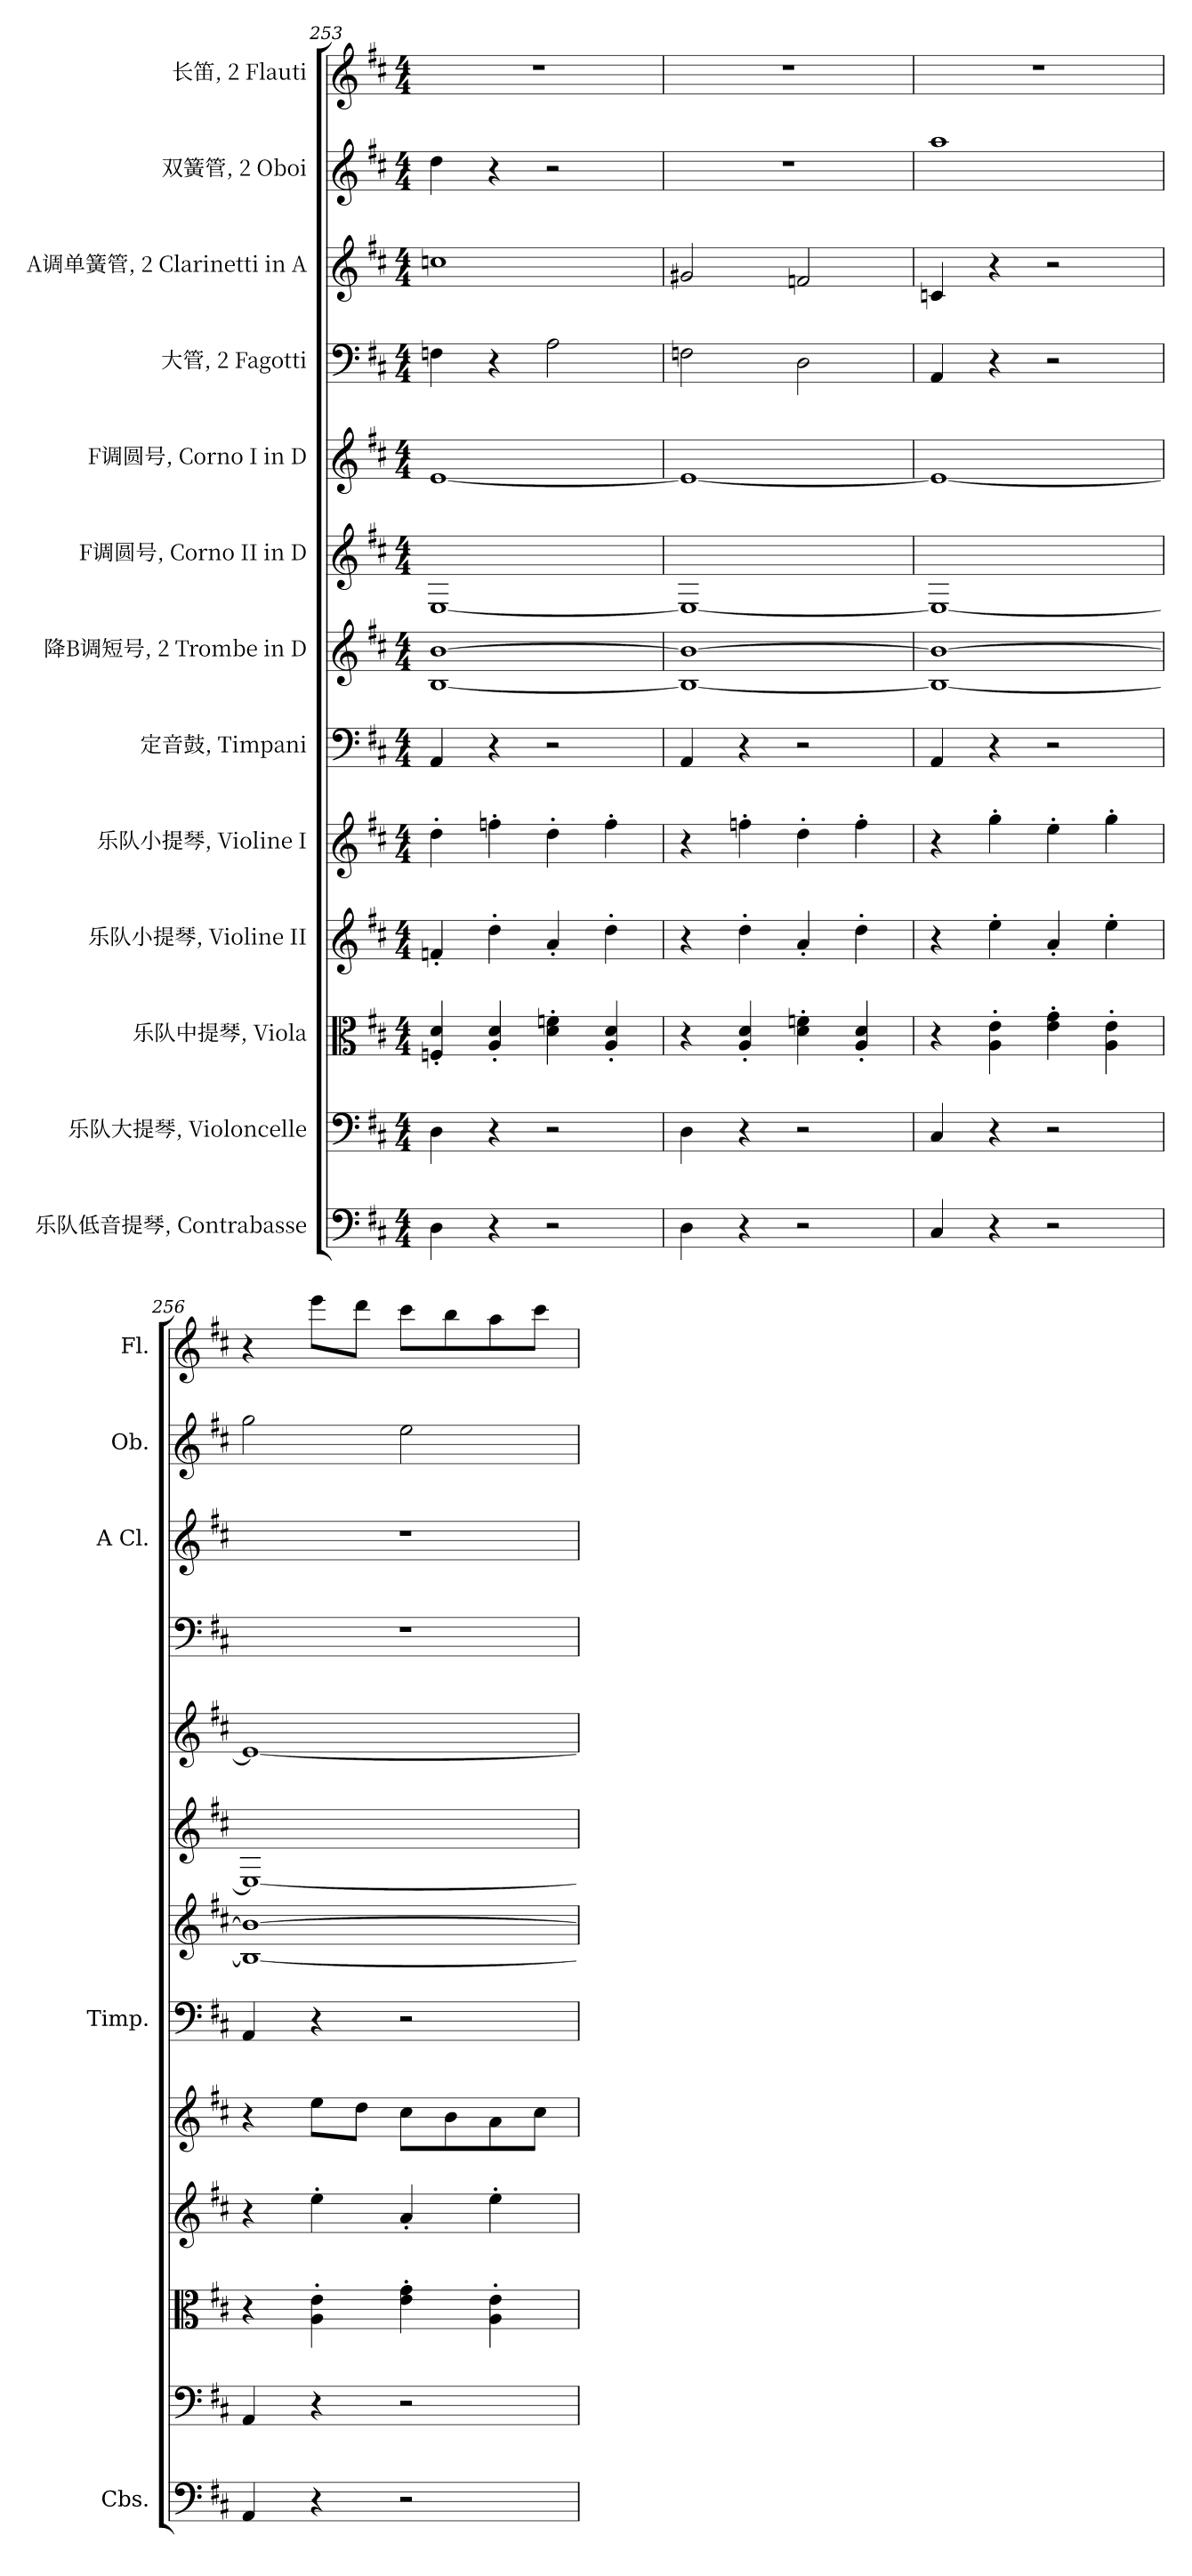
**kern	**kern	**kern	**kern	**kern	**kern	**kern	**kern	**kern	**kern	**kern	**kern	**kern
*part13	*part12	*part11	*part10	*part9	*part8	*part7	*part6	*part5	*part4	*part3	*part2	*part1
*staff13	*staff12	*staff11	*staff10	*staff9	*staff8	*staff7	*staff6	*staff5	*staff4	*staff3	*staff2	*staff1
*I"乐队低音提琴, Contrabasse	*I"乐队大提琴, Violoncelle	*I"乐队中提琴, Viola	*I"乐队小提琴, Violine II	*I"乐队小提琴, Violine I	*I"定音鼓, Timpani	*I"降B调短号, 2 Trombe in D	*I"F调圆号, Corno II in D	*I"F调圆号, Corno I in D	*I"大管, 2 Fagotti	*I"A调单簧管, 2 Clarinetti in A	*I"双簧管, 2 Oboi	*I"长笛, 2 Flauti
*I'Cbs.	*	*	*	*	*I'Timp.	*	*	*	*	*I'A Cl.	*I'Ob.	*I'Fl.
*clefF4	*clefF4	*clefC3	*clefG2	*clefG2	*clefF4	*clefG2	*clefG2	*clefG2	*clefF4	*clefG2	*clefG2	*clefG2
*ITrd7c12	*	*	*	*	*	*ITrd1c2	*ITrd4c7	*ITrd4c7	*	*ITrd2c3	*	*
*k[f#c#]	*k[f#c#]	*k[f#c#]	*k[f#c#]	*k[f#c#]	*k[f#c#]	*k[]	*k[f#]	*k[f#]	*k[f#c#]	*k[f#c#g#d#a#]	*k[f#c#]	*k[f#c#]
*M4/4	*M4/4	*M4/4	*M4/4	*M4/4	*M4/4	*M4/4	*M4/4	*M4/4	*M4/4	*M4/4	*M4/4	*M4/4
*MM269	*MM269	*MM269	*MM269	*MM269	*MM269	*MM269	*MM269	*MM269	*MM269	*MM269	*MM269	*MM269
=253	=253	=253	=253	=253	=253	=253	=253	=253	=253	=253	=253	=253
4DD\	4D\	4Fn/' 4d/'	4fn'/	4dd'\	4AA/	[1A [1a	[1AA	[1A	4Fn\	1an	4dd\	1r
4r	4r	4A/' 4d/'	4dd'\	4ffn'\	4r	.	.	.	4r	.	4r	.
2r	2r	4d\' 4fn\'	4a'/	4dd'\	2r	.	.	.	2A\	.	2r	.
.	.	4A/' 4d/'	4dd'\	4ff'\	.	.	.	.	.	.	.	.
=254	=254	=254	=254	=254	=254	=254	=254	=254	=254	=254	=254	=254
*	*	*	*	*	*	*	*	*	*	*	*	*MM269
4DD\	4D\	4r	4r	4r	4AA/	1A_ 1a_	1AA_	1A_	2Fn\	2e#X/	1r	1r
4r	4r	4A/' 4d/'	4dd'\	4ffn'\	4r	.	.	.	.	.	.	.
2r	2r	4d\' 4fn\'	4a'/	4dd'\	2r	.	.	.	2D\	2dn/	.	.
.	.	4A/' 4d/'	4dd'\	4ff'\	.	.	.	.	.	.	.	.
=255	=255	=255	=255	=255	=255	=255	=255	=255	=255	=255	=255	=255
*	*	*	*	*	*	*	*	*	*	*	*	*MM269
4CC#/	4C#/	4r	4r	4r	4AA/	1A_ 1a_	1AA_	1A_	4AA/	4An/	1aa	1r
4r	4r	4A\' 4e\'	4ee'\	4gg'\	4r	.	.	.	4r	4r	.	.
2r	2r	4e\' 4g\'	4a'/	4ee'\	2r	.	.	.	2r	2r	.	.
.	.	4A\' 4e\'	4ee'\	4gg'\	.	.	.	.	.	.	.	.
=256	=256	=256	=256	=256	=256	=256	=256	=256	=256	=256	=256	=256
*	*	*	*	*	*	*	*	*	*	*	*	*MM269
4AAA/	4AA/	4r	4r	4r	4AA/	1A_ 1a_	1AA_	1A_	1r	1r	2gg\	4r
4r	4r	4A\' 4e\'	4ee'\	8ee\L	4r	.	.	.	.	.	.	8eee\L
.	.	.	.	8dd\J	.	.	.	.	.	.	.	8ddd\J
*	*	*	*	*	*	*	*	*	*	*	*	*MM287
2r	2r	4e\' 4g\'	4a'/	8cc#\L	2r	.	.	.	.	.	2ee\	8ccc#\L
.	.	.	.	8b\	.	.	.	.	.	.	.	8bb\
.	.	4A\' 4e\'	4ee'\	8a\	.	.	.	.	.	.	.	8aa\
.	.	.	.	8cc#\J	.	.	.	.	.	.	.	8ccc#\J
=	=	=	=	=	=	=	=	=	=	=	=	=
*-	*-	*-	*-	*-	*-	*-	*-	*-	*-	*-	*-	*-
